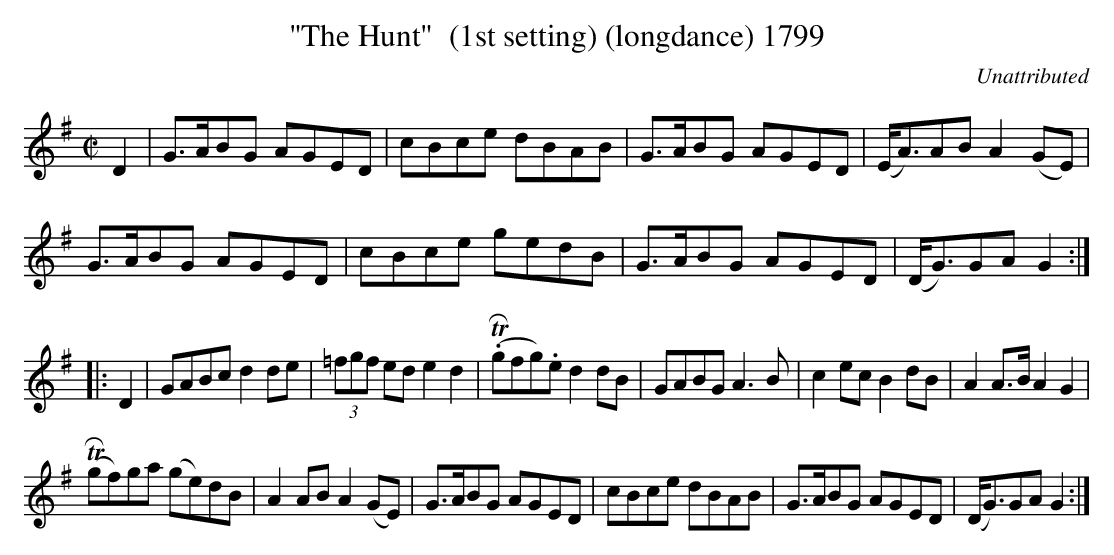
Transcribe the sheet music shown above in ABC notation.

X:1
T:"The Hunt"  (1st setting) (longdance) 1799
C:Unattributed
BRENNAN July 2003 (HTTP://WWW.SOSYOURMOM.COM)
M:C|
L:1/8
K:G
D2|G3/2A/2BG AGED|cBce dBAB|G3/2A/2BG AGED|(E/2A3/2)AB A2(GE)|
G3/2A/2BG AGED|cBce gedB|G3/2A/2BG AGED|(D/2G3/2)GA G2:|
|:D2|GABc d2de| (3=fgf ed e2d2| (TR.gfg).e d2dB|GABG A3B|c2ec B2dB|A2A3/2B/2 A2G2|
(TRgf)ga (ge)dB|A2AB A2(GE)|G3/2A/2BG AGED|cBce dBAB|G3/2A/2BG AGED|(D/2G3/2)GA G2:|
